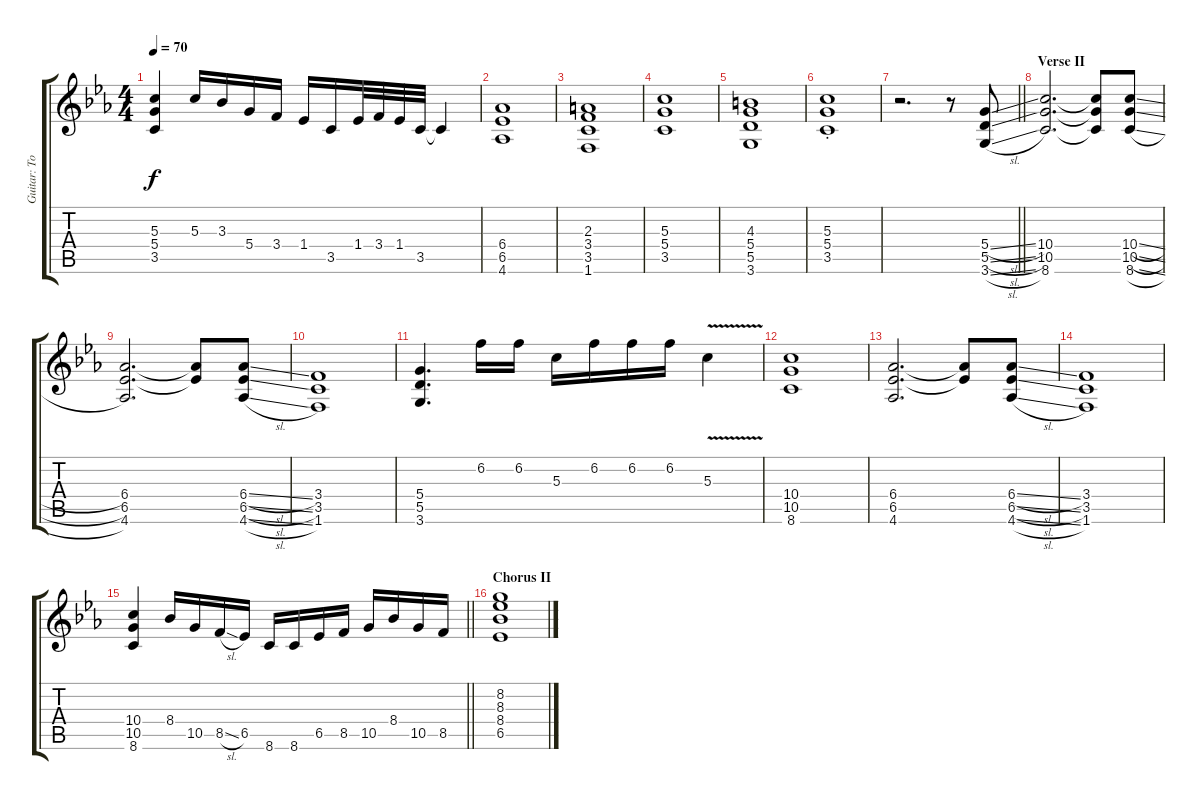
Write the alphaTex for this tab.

\track ("Guitar: Tony" "Guitar: To") {instrument distortionguitar}
\staff {score tabs}
\tuning (E4 B3 G3 D3 A2 E2) {hide}
\ts (4 4)
\tempo 70
\clef g2
\ks eb
(5.3 5.4 3.5).4{dy f} 5.3.16 3.3.16 5.4.16 3.4.16 1.4.16 3.5.16 1.4.32 3.4.32 1.4.32 3.5.32 3.5{t}.4 |
(6.4 6.5 4.6).1 |
(2.3 3.4 3.5 1.6).1 |
(5.3 5.4 3.5).1 |
(4.3 5.4 5.5 3.6).1 |
(5.3{st} 5.4{st} 3.5{st}).1 |
\barLineRight lightlight
r.2{d} r.8 (5.4{sl} 5.5{sl} 3.6{sl}).8 |
\section ("" "Verse II")
(10.4 10.5 8.6).2{d} (10.4{t} 10.5{t} 8.6{t}).8 (10.4{sl} 10.5{sl} 8.6{sl}).8 |
(6.4 6.5 4.6).2{d} (6.4{t} 6.5{t}).8 (6.4{sl} 6.5{sl} 4.6{sl}).8 |
(3.4 3.5 1.6).1 |
(5.4 5.5 3.6).4{d} 6.2.16 6.2.16 5.3.16 6.2.16 6.2.16 6.2.16 5.3{v}.4 |
(10.4 10.5 8.6).1 |
(6.4 6.5 4.6).2{d} (6.4{t} 6.5{t}).8 (6.4{sl} 6.5{sl} 4.6{sl}).8 |
(3.4 3.5 1.6).1 |
\barLineRight lightlight
(10.4 10.5 8.6).4 8.4.16 10.5.16 8.5{sl}.16 6.5.16 8.6.16 8.6.16 6.5.16 8.5.16 10.5.16 8.4.16 10.5.16 8.5.16 |
\section ("" "Chorus II")
(8.2 8.3 8.4 6.5).1
